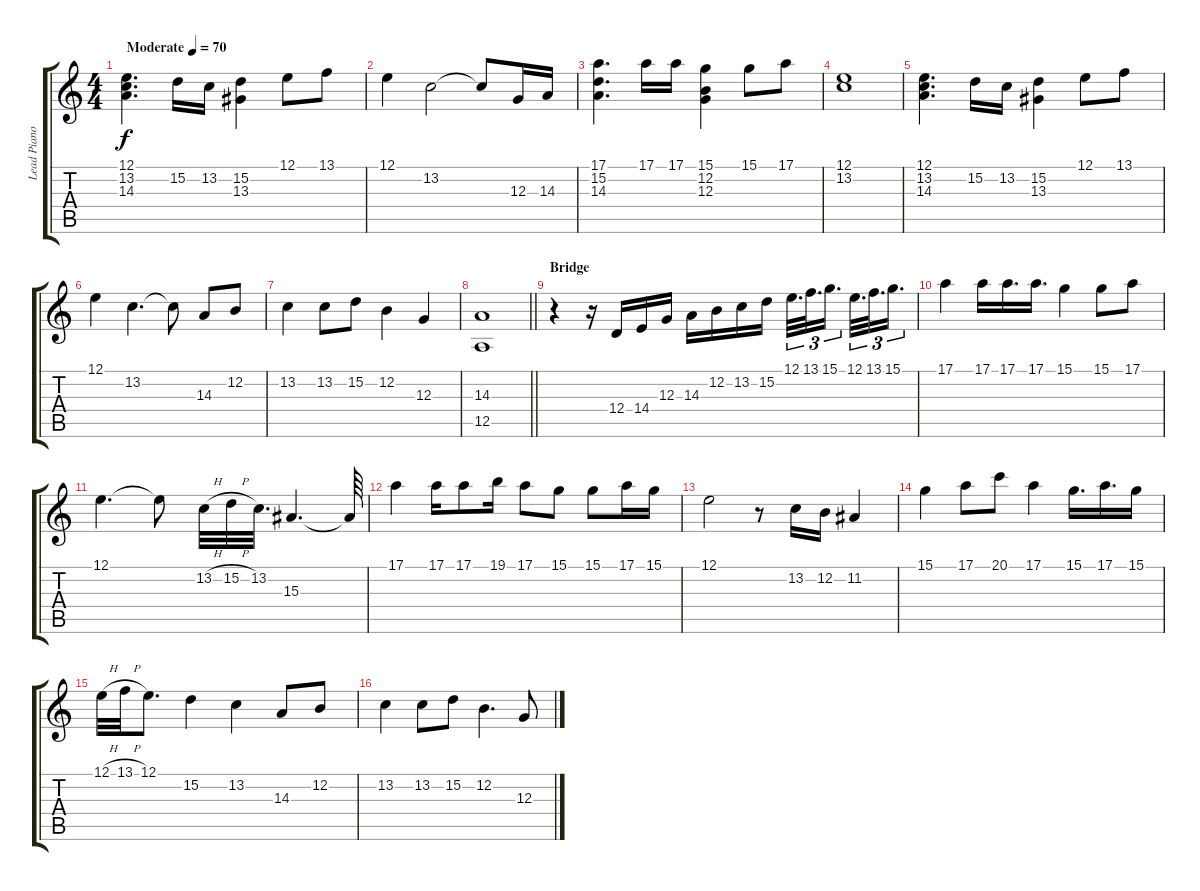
\track ("Lead Piano" "Lead Piano") {instrument acousticgrandpiano}
\staff {score tabs}
\tuning (E4 B3 G3 D3 A2 E2) {hide}
\ts (4 4)
\tempo (70 "Moderate")
\clef g2
\ks c
(12.1 13.2 14.3).4{d dy f instrument acousticgrandpiano} 15.2.16 13.2.16 (15.2 13.3).4 12.1.8 13.1.8 |
12.1.4 13.2.2 13.2{t}.8 12.3.16 14.3.16 |
(17.1 15.2 14.3).4{d} 17.1.16 17.1.16 (15.1 12.2 12.3).4 15.1.8 17.1.8 |
(12.1 13.2).1 |
(12.1 13.2 14.3).4{d} 15.2.16 13.2.16 (15.2 13.3).4 12.1.8 13.1.8 |
12.1.4 13.2.4{d} 13.2{t}.8 14.3.8 12.2.8 |
13.2.4 13.2.8 15.2.8 12.2.4 12.3.4 |
\barLineRight lightlight
(14.3 12.5).1 |
\section ("" "Bridge")
r.4 r.16 12.4.16 14.4.16 12.3.16 14.3.16 12.2.16 13.2.16 15.2.16 12.1.32{d tu (3 2)} 13.1.32{d tu (3 2)} 15.1.16{d tu (3 2)} 12.1.32{d tu (3 2)} 13.1.32{d tu (3 2)} 15.1.16{d tu (3 2)} |
17.1.4 17.1.16 17.1.16{d} 17.1.16{d} 15.1.4 15.1.8 17.1.8 |
12.1.4{d} 12.1{t}.8 13.2{h}.32 15.2{h}.32 13.2.32{d} 15.3.4{d} 15.3{t}.64 |
17.1.4 17.1.16 17.1.8 19.1.16 17.1.8 15.1.8 15.1.8 17.1.16 15.1.16 |
12.1.2 r.8 13.2.16 12.2.16 11.2.4 |
15.1.4 17.1.8 20.1.8 17.1.4 15.1.16{d} 17.1.16{d} 15.1.16 |
12.1{h}.32 13.1{h}.32 12.1.8{d} 15.2.4 13.2.4 14.3.8 12.2.8 |
13.2.4 13.2.8 15.2.8 12.2.4{d} 12.3.8
